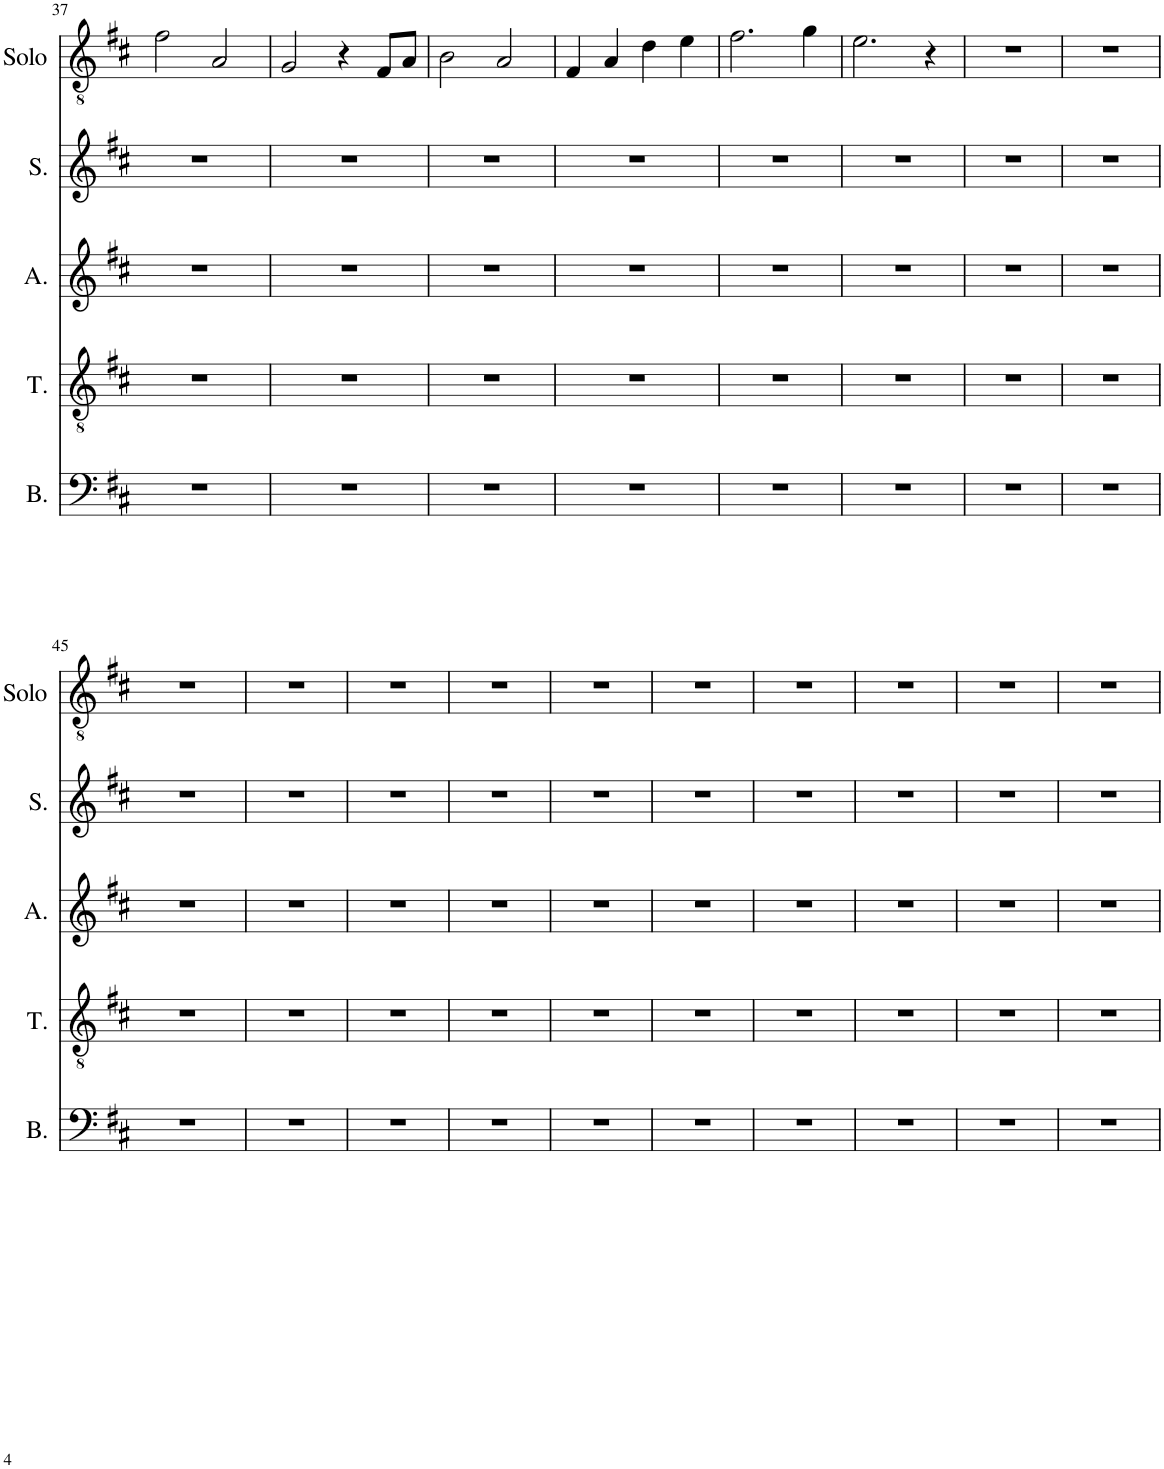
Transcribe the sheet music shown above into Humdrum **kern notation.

**kern	**kern	**kern	**kern	**kern
*part5	*part4	*part3	*part2	*part1
*staff5	*staff4	*staff3	*staff2	*staff1
*I"Bass	*I"Tenor	*I"Alto	*I"Soprano	*I"Solo
*I'B.	*I'T.	*I'A.	*I'S.	*I'Solo
!!LO:PB:g=z
*clefF4	*clefGv2	*clefG2	*clefG2	*clefGv2
*k[f#c#]	*k[f#c#]	*k[f#c#]	*k[f#c#]	*k[f#c#]
*M2/2	*M2/2	*M2/2	*M2/2	*M2/2
*met(c|)	*met(c|)	*met(c|)	*met(c|)	*met(c|)
=37	=37	=37	=37	=37
1r	1r	1r	1r	2f#\
.	.	.	.	2A/
=38	=38	=38	=38	=38
1r	1r	1r	1r	2G/
.	.	.	.	4r
.	.	.	.	8F#/L
.	.	.	.	8A/J
=39	=39	=39	=39	=39
1r	1r	1r	1r	2B\
.	.	.	.	2A/
=40	=40	=40	=40	=40
1r	1r	1r	1r	4F#/
.	.	.	.	4A/
.	.	.	.	4d\
.	.	.	.	4e\
=41	=41	=41	=41	=41
1r	1r	1r	1r	2.f#\
.	.	.	.	4g\
=42	=42	=42	=42	=42
1r	1r	1r	1r	2.e\
.	.	.	.	4r
=43	=43	=43	=43	=43
1r	1r	1r	1r	1r
=44	=44	=44	=44	=44
1r	1r	1r	1r	1r
!!LO:LB:g=z
=45	=45	=45	=45	=45
1r	1r	1r	1r	1r
=46	=46	=46	=46	=46
1r	1r	1r	1r	1r
=47	=47	=47	=47	=47
1r	1r	1r	1r	1r
=48	=48	=48	=48	=48
1r	1r	1r	1r	1r
=49	=49	=49	=49	=49
1r	1r	1r	1r	1r
=50	=50	=50	=50	=50
1r	1r	1r	1r	1r
=51	=51	=51	=51	=51
1r	1r	1r	1r	1r
=52	=52	=52	=52	=52
1r	1r	1r	1r	1r
=53	=53	=53	=53	=53
1r	1r	1r	1r	1r
=54	=54	=54	=54	=54
1r	1r	1r	1r	1r
=	=	=	=	=
*-	*-	*-	*-	*-
